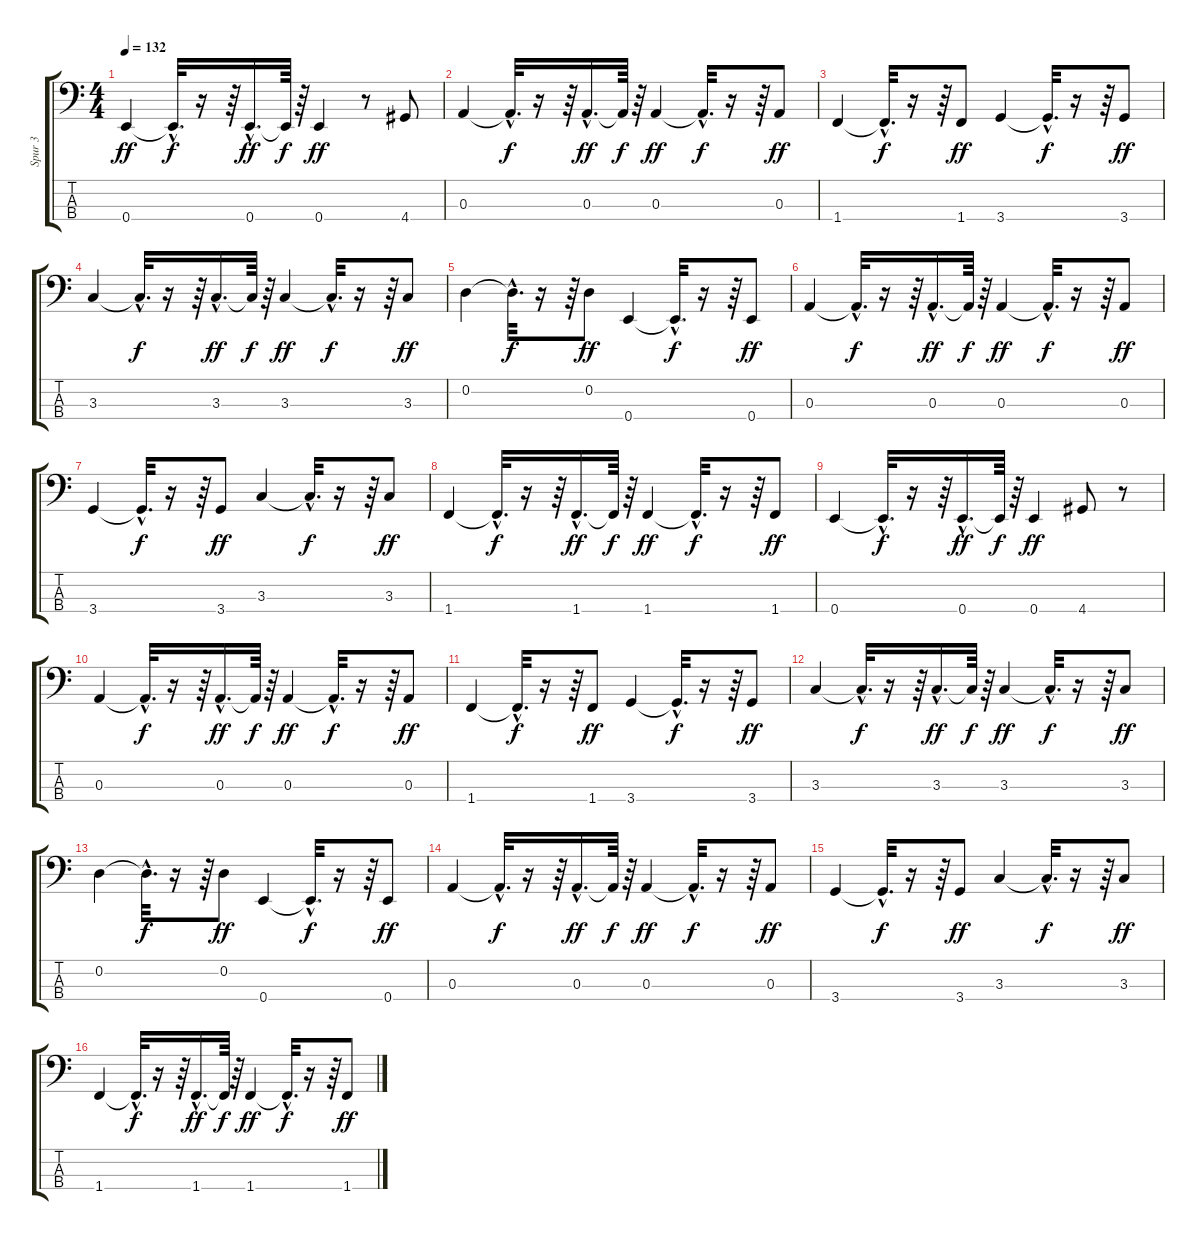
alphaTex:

\track ("Spur 3" "Spur 3") {instrument electricbassfinger}
\staff {score tabs}
\tuning (G2 D2 A1 E1) {hide}
\ts (4 4)
\tempo 132
\clef f4
\ks c
0.4.4{dy ff} 0.4{hac t}.32{d dy f} r.16 r.64 0.4{hac}.16{d dy ff} 0.4{t}.64{dy f} r.64 0.4.4{dy ff} r.8 4.4.8 |
0.3.4 0.3{hac t}.32{d dy f} r.16 r.64 0.3{hac}.16{d dy ff} 0.3{t}.64{dy f} r.64 0.3.4{dy ff} 0.3{hac t}.32{d dy f} r.16 r.64 0.3.8{dy ff} |
1.4.4 1.4{hac t}.32{d dy f} r.16 r.64 1.4.8{dy ff} 3.4.4 3.4{hac t}.32{d dy f} r.16 r.64 3.4.8{dy ff} |
3.3.4 3.3{hac t}.32{d dy f} r.16 r.64 3.3{hac}.16{d dy ff} 3.3{t}.64{dy f} r.64 3.3.4{dy ff} 3.3{hac t}.32{d dy f} r.16 r.64 3.3.8{dy ff} |
0.2.4 0.2{hac t}.32{d dy f} r.16 r.64 0.2.8{dy ff} 0.4.4 0.4{hac t}.32{d dy f} r.16 r.64 0.4.8{dy ff} |
0.3.4 0.3{hac t}.32{d dy f} r.16 r.64 0.3{hac}.16{d dy ff} 0.3{t}.64{dy f} r.64 0.3.4{dy ff} 0.3{hac t}.32{d dy f} r.16 r.64 0.3.8{dy ff} |
3.4.4 3.4{hac t}.32{d dy f} r.16 r.64 3.4.8{dy ff} 3.3.4 3.3{hac t}.32{d dy f} r.16 r.64 3.3.8{dy ff} |
1.4.4 1.4{hac t}.32{d dy f} r.16 r.64 1.4{hac}.16{d dy ff} 1.4{t}.64{dy f} r.64 1.4.4{dy ff} 1.4{hac t}.32{d dy f} r.16 r.64 1.4.8{dy ff} |
0.4.4 0.4{hac t}.32{d dy f} r.16 r.64 0.4{hac}.16{d dy ff} 0.4{t}.64{dy f} r.64 0.4.4{dy ff} 4.4.8 r.8 |
0.3.4 0.3{hac t}.32{d dy f} r.16 r.64 0.3{hac}.16{d dy ff} 0.3{t}.64{dy f} r.64 0.3.4{dy ff} 0.3{hac t}.32{d dy f} r.16 r.64 0.3.8{dy ff} |
1.4.4 1.4{hac t}.32{d dy f} r.16 r.64 1.4.8{dy ff} 3.4.4 3.4{hac t}.32{d dy f} r.16 r.64 3.4.8{dy ff} |
3.3.4 3.3{hac t}.32{d dy f} r.16 r.64 3.3{hac}.16{d dy ff} 3.3{t}.64{dy f} r.64 3.3.4{dy ff} 3.3{hac t}.32{d dy f} r.16 r.64 3.3.8{dy ff} |
0.2.4 0.2{hac t}.32{d dy f} r.16 r.64 0.2.8{dy ff} 0.4.4 0.4{hac t}.32{d dy f} r.16 r.64 0.4.8{dy ff} |
0.3.4 0.3{hac t}.32{d dy f} r.16 r.64 0.3{hac}.16{d dy ff} 0.3{t}.64{dy f} r.64 0.3.4{dy ff} 0.3{hac t}.32{d dy f} r.16 r.64 0.3.8{dy ff} |
3.4.4 3.4{hac t}.32{d dy f} r.16 r.64 3.4.8{dy ff} 3.3.4 3.3{hac t}.32{d dy f} r.16 r.64 3.3.8{dy ff} |
1.4.4 1.4{hac t}.32{d dy f} r.16 r.64 1.4{hac}.16{d dy ff} 1.4{t}.64{dy f} r.64 1.4.4{dy ff} 1.4{hac t}.32{d dy f} r.16 r.64 1.4.8{dy ff}
